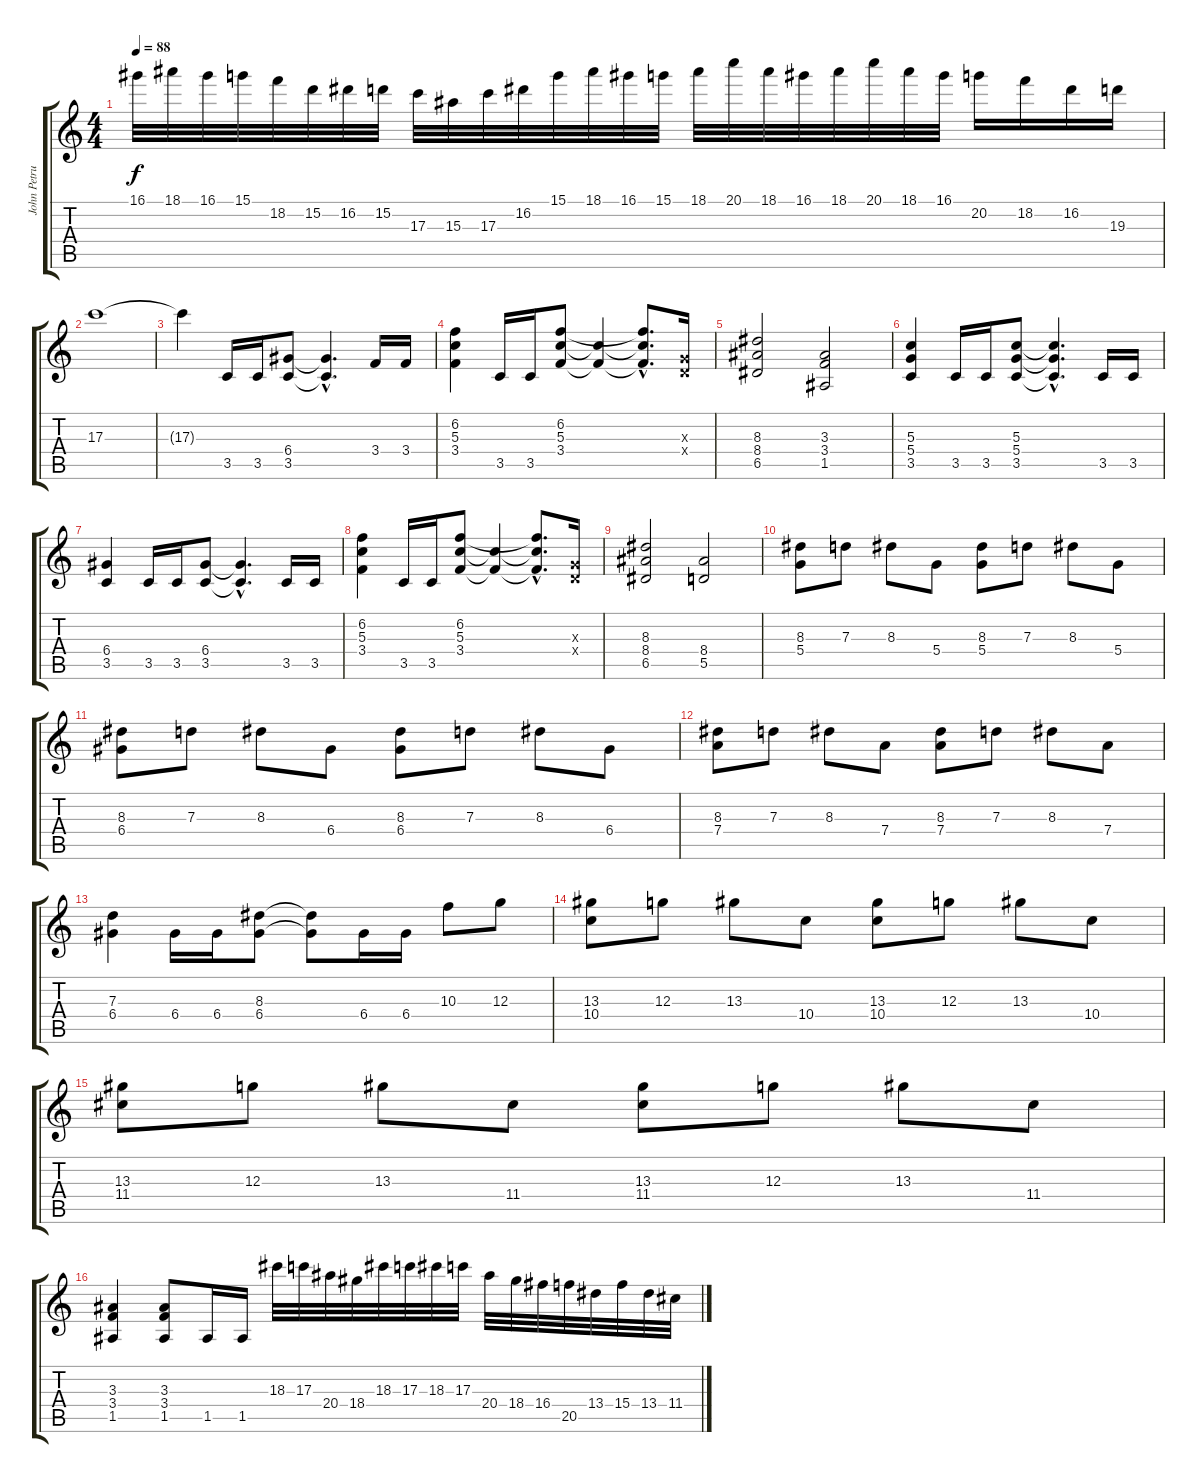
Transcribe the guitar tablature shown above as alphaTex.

\track ("John Petrucci" "John Petru") {instrument distortionguitar}
\staff {score tabs}
\tuning (E4 B3 G3 D3 A2 D2) {hide}
\ts (4 4)
\tempo 88
\clef g2
\ks c
16.1.32{dy f} 18.1.32 16.1.32 15.1.32 18.2.32 15.2.32 16.2.32 15.2.32 17.3.32 15.3.32 17.3.32 16.2.32 15.1.32 18.1.32 16.1.32 15.1.32 18.1.32 20.1.32 18.1.32 16.1.32 18.1.32 20.1.32 18.1.32 16.1.32 20.2.16 18.2.16 16.2.16 19.3.16 |
17.3.1 |
17.3{t}.4 3.5.16 3.5.16 (6.4 3.5).8 (6.4{hac t} 3.5{hac t}).4{d} 3.4.16 3.4.16 |
(6.2 5.3 3.4).4 3.5.16 3.5.16 (6.2 5.3 3.4).8 (5.3{t} 3.4{t}).4 (6.2{hac t} 5.3{hac t} 3.4{hac t}).8{d} (0.3{x} 0.4{x}).16 |
(8.3 8.4 6.5).2 (3.3 3.4 1.5).2 |
(5.3 5.4 3.5).4 3.5.16 3.5.16 (5.3 5.4 3.5).8 (5.3{hac t} 5.4{hac t} 3.5{hac t}).4{d} 3.5.16 3.5.16 |
(6.4 3.5).4 3.5.16 3.5.16 (6.4 3.5).8 (6.4{hac t} 3.5{hac t}).4{d} 3.5.16 3.5.16 |
(6.2 5.3 3.4).4 3.5.16 3.5.16 (6.2 5.3 3.4).8 (5.3{t} 3.4{t}).4 (6.2{hac t} 5.3{hac t} 3.4{hac t}).8{d} (0.3{x} 0.4{x}).16 |
(8.3 8.4 6.5).2 (8.4 5.5).2 |
(8.3 5.4).8 7.3.8 8.3.8 5.4.8 (8.3 5.4).8 7.3.8 8.3.8 5.4.8 |
(8.3 6.4).8 7.3.8 8.3.8 6.4.8 (8.3 6.4).8 7.3.8 8.3.8 6.4.8 |
(8.3 7.4).8 7.3.8 8.3.8 7.4.8 (8.3 7.4).8 7.3.8 8.3.8 7.4.8 |
(7.3 6.4).4 6.4.16 6.4.16 (8.3 6.4).8 (8.3{t} 6.4{t}).8 6.4.16 6.4.16 10.3.8 12.3.8 |
(13.3 10.4).8 12.3.8 13.3.8 10.4.8 (13.3 10.4).8 12.3.8 13.3.8 10.4.8 |
(13.3 11.4).8 12.3.8 13.3.8 11.4.8 (13.3 11.4).8 12.3.8 13.3.8 11.4.8 |
(3.3 3.4 1.5).4 (3.3 3.4 1.5).8 1.5.16 1.5.16 18.3.32 17.3.32 20.4.32 18.4.32 18.3.32 17.3.32 18.3.32 17.3.32 20.4.32 18.4.32 16.4.32 20.5.32 13.4.32 15.4.32 13.4.32 11.4.32
